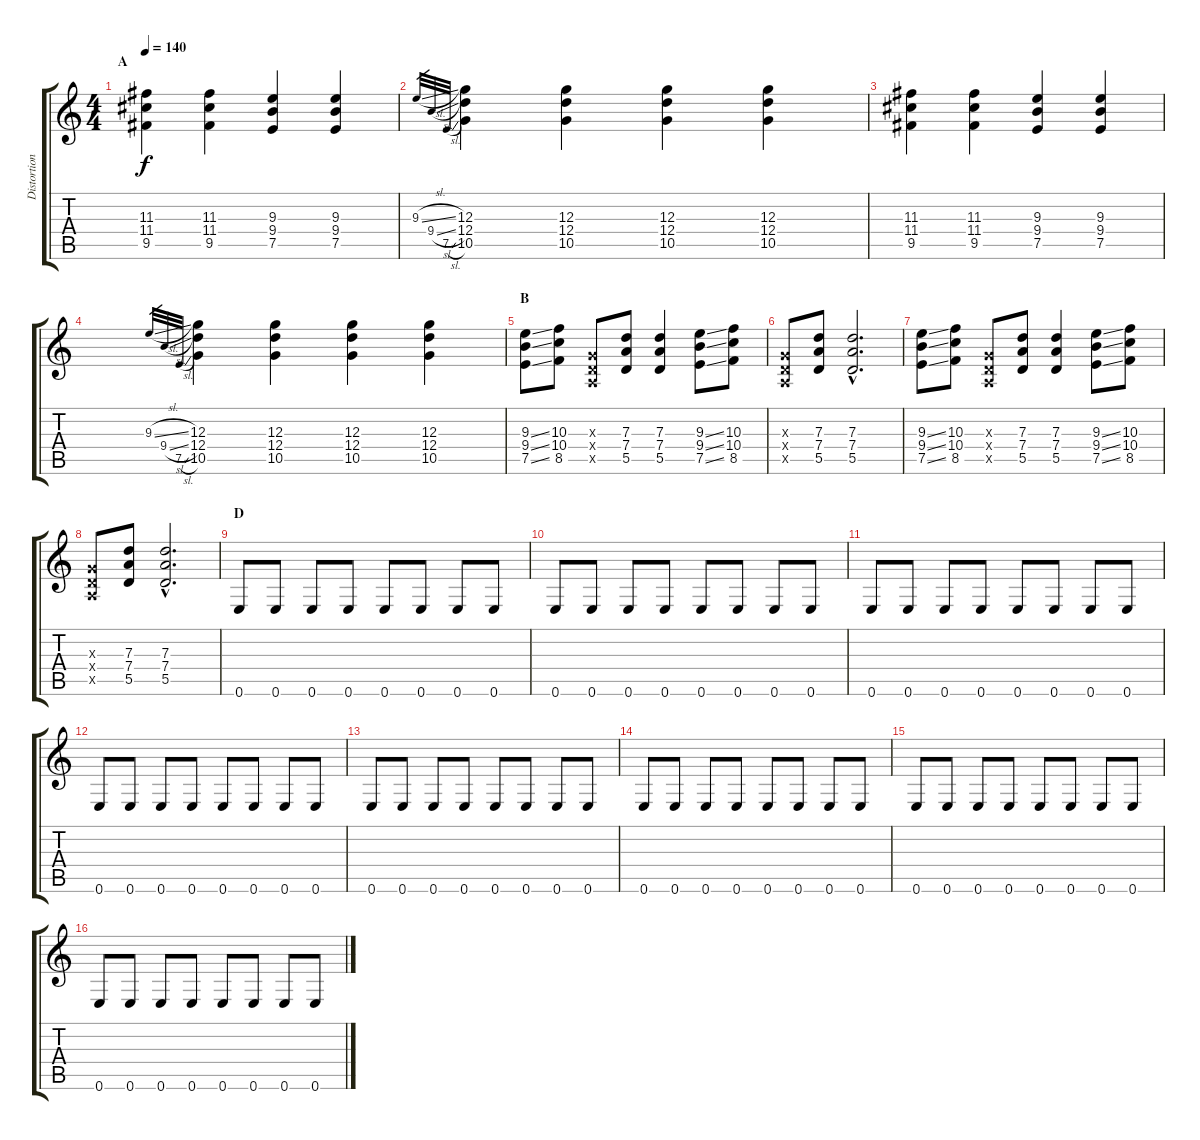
\track ("Distortion Guitar II" "Distortion") {instrument distortionguitar}
\staff {score tabs}
\tuning (E4 B3 G3 D3 A2 E2) {hide}
\ts (4 4)
\section ("" "A")
\tempo 140
\clef g2
\ks c
(11.3 11.4 9.5).4{dy f} (11.3 11.4 9.5).4 (9.3 9.4 7.5).4 (9.3 9.4 7.5).4 |
9.3{sl}.32{gr} 9.4{sl}.32{gr} 7.5{sl}.32{gr} (12.3 12.4 10.5).4 (12.3 12.4 10.5).4 (12.3 12.4 10.5).4 (12.3 12.4 10.5).4 |
(11.3 11.4 9.5).4 (11.3 11.4 9.5).4 (9.3 9.4 7.5).4 (9.3 9.4 7.5).4 |
9.3{sl}.32{gr} 9.4{sl}.32{gr} 7.5{sl}.32{gr} (12.3 12.4 10.5).4 (12.3 12.4 10.5).4 (12.3 12.4 10.5).4 (12.3 12.4 10.5).4 |
\section ("" "B")
(9.3{ss} 9.4{ss} 7.5{ss}).8 (10.3 10.4 8.5).8 (0.3{x} 0.4{x} 0.5{x}).8 (7.3 7.4 5.5).8 (7.3 7.4 5.5).4 (9.3{ss} 9.4{ss} 7.5{ss}).8 (10.3 10.4 8.5).8 |
(0.3{x} 0.4{x} 0.5{x}).8 (7.3 7.4 5.5).8 (7.3{hac} 7.4{hac} 5.5{hac}).2{d} |
(9.3{ss} 9.4{ss} 7.5{ss}).8 (10.3 10.4 8.5).8 (0.3{x} 0.4{x} 0.5{x}).8 (7.3 7.4 5.5).8 (7.3 7.4 5.5).4 (9.3{ss} 9.4{ss} 7.5{ss}).8 (10.3 10.4 8.5).8 |
(0.3{x} 0.4{x} 0.5{x}).8 (7.3 7.4 5.5).8 (7.3{hac} 7.4{hac} 5.5{hac}).2{d} |
\section ("" "D")
0.6.8 0.6.8 0.6.8 0.6.8 0.6.8 0.6.8 0.6.8 0.6.8 |
0.6.8 0.6.8 0.6.8 0.6.8 0.6.8 0.6.8 0.6.8 0.6.8 |
0.6.8 0.6.8 0.6.8 0.6.8 0.6.8 0.6.8 0.6.8 0.6.8 |
0.6.8 0.6.8 0.6.8 0.6.8 0.6.8 0.6.8 0.6.8 0.6.8 |
0.6.8 0.6.8 0.6.8 0.6.8 0.6.8 0.6.8 0.6.8 0.6.8 |
0.6.8 0.6.8 0.6.8 0.6.8 0.6.8 0.6.8 0.6.8 0.6.8 |
0.6.8 0.6.8 0.6.8 0.6.8 0.6.8 0.6.8 0.6.8 0.6.8 |
0.6.8 0.6.8 0.6.8 0.6.8 0.6.8 0.6.8 0.6.8 0.6.8
